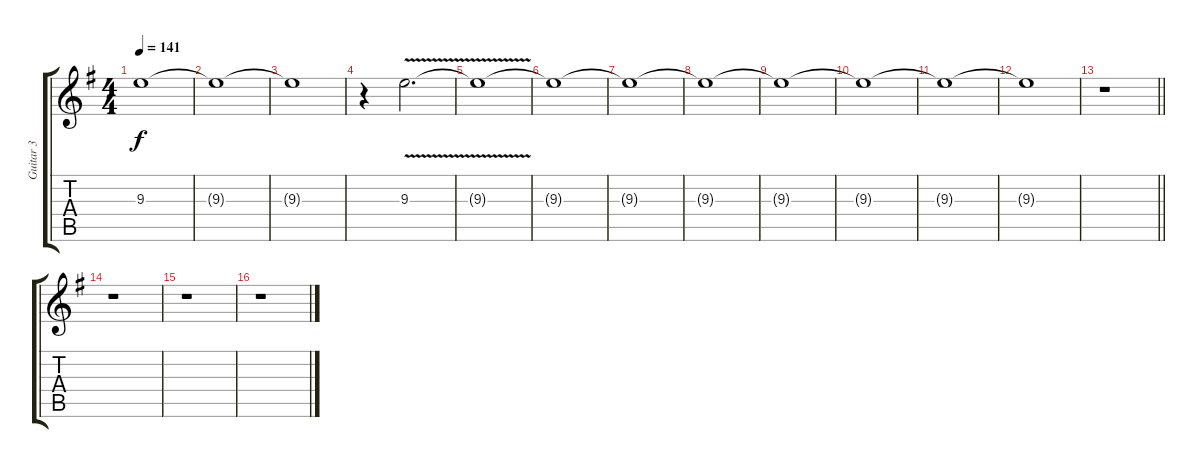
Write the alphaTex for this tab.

\track ("Guitar 3" "Guitar 3") {instrument distortionguitar}
\staff {score tabs}
\tuning (E4 B3 G3 D3 A2 E2) {hide}
\ts (4 4)
\tempo 141
\clef g2
\ks eminor
9.3{t}.1{dy f} |
9.3{t}.1 |
9.3{t}.1 |
r.4 9.3{v}.2{d} |
9.3{t}.1 |
9.3{t}.1 |
9.3{t}.1 |
9.3{t}.1 |
9.3{t}.1 |
9.3{t}.1 |
9.3{t}.1 |
9.3{t}.1 |
\barLineRight lightlight
r.1 |
r.1 |
r.1 |
r.1
